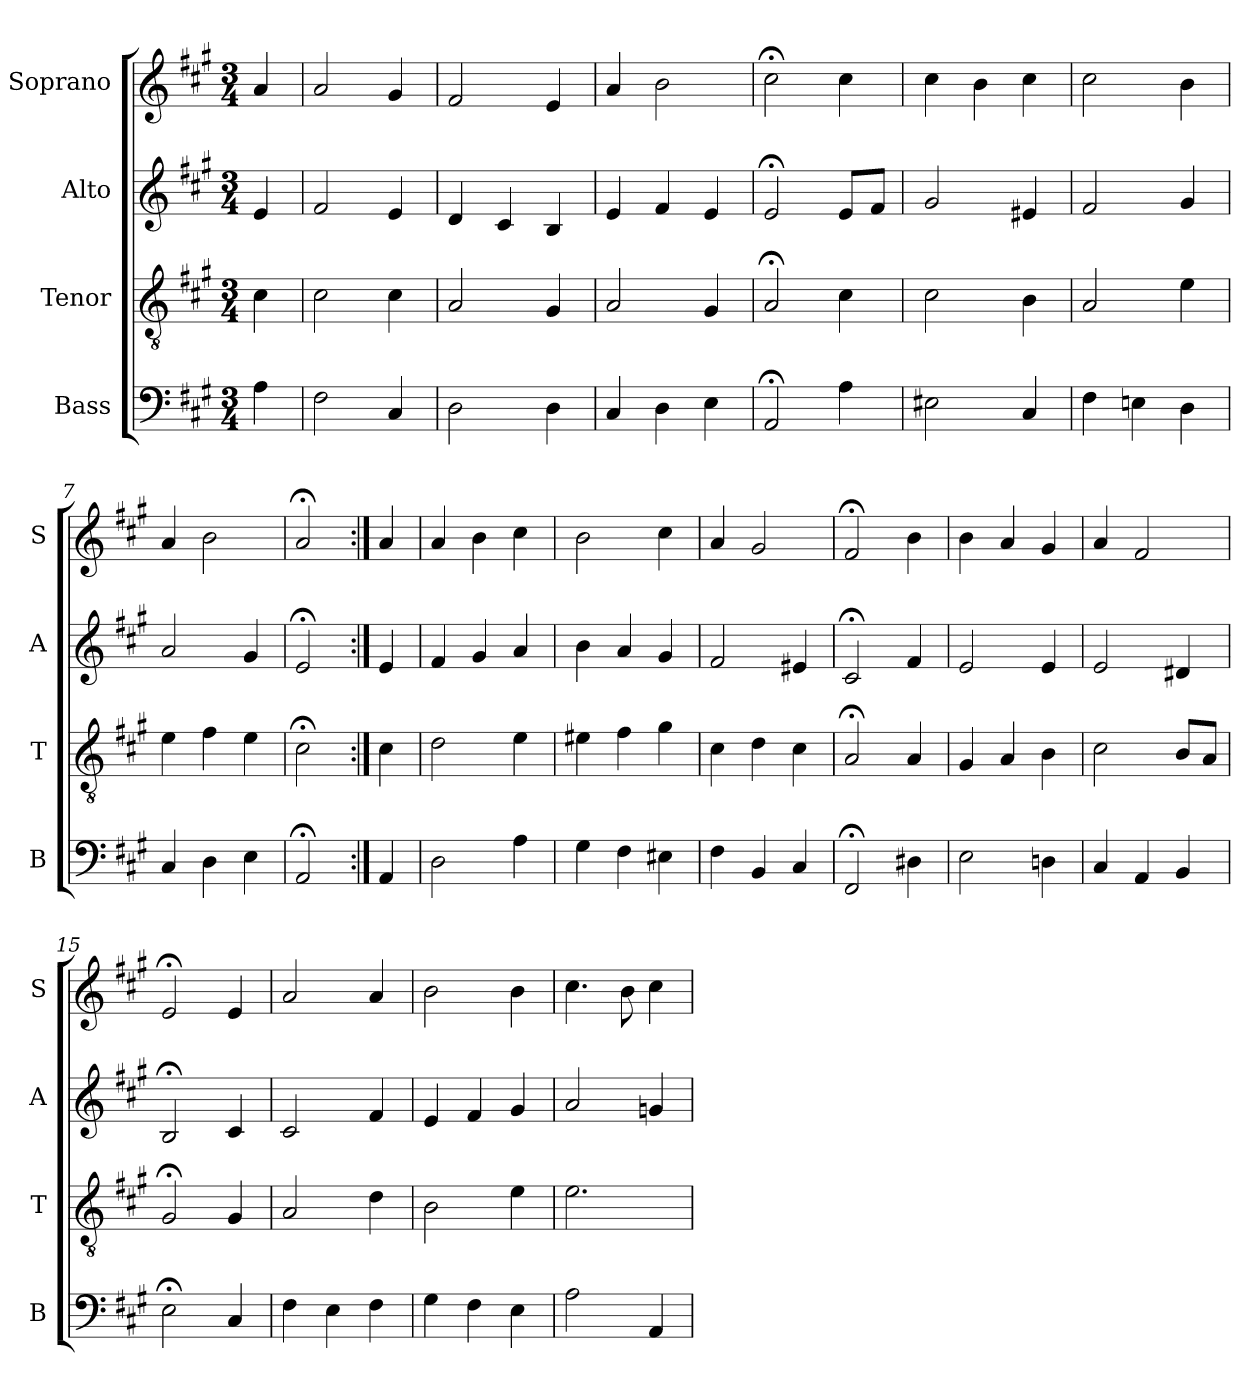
**kern	**kern	**kern	**kern
*part4	*part3	*part2	*part1
*staff4	*staff3	*staff2	*staff1
*I"Bass	*I"Tenor	*I"Alto	*I"Soprano
*I'B	*I'T	*I'A	*I'S
*clefF4	*clefGv2	*clefG2	*clefG2
*k[f#c#g#]	*k[f#c#g#]	*k[f#c#g#]	*k[f#c#g#]
*A:	*A:	*A:	*A:
*M3/4	*M3/4	*M3/4	*M3/4
*MM100	*MM100	*MM100	*MM100
=	=	=	=
4A	4c#	4e	4a
=1	=1	=1	=1
2F#	2c#	2f#	2a
4C#	4c#	4e	4g#
=2	=2	=2	=2
2D	2A	4d	2f#
.	.	4c#	.
4D	4G#i	4Bi	4e
=3	=3	=3	=3
4C#	2Ai	4ei	4a
4D	.	4f#	2b
4E	4G#	4e	.
=4	=4	=4	=4
2AA;<	2A;<	2e;<	2cc#;<
4A	4c#	8eL	4cc#
.	.	8f#J	.
=5	=5	=5	=5
2E#X	2c#	2g#	4cc#
.	.	.	4b
4C#	4B	4e#X	4cc#
=6	=6	=6	=6
4F#	2A	2f#	2cc#
4En	.	.	.
4D	4e	4g#	4b
=7	=7	=7	=7
4C#	4e	2a	4a
4D	4f#	.	2b
4E	4e	4g#	.
=8	=8	=8	=8
2AA;<	2c#;<	2e;<	2a;<
=:|!	=:|!	=:|!	=:|!
4AA	4c#	4e	4a
=9	=9	=9	=9
2D	2d	4f#	4a
.	.	4g#	4b
4A	4e	4a	4cc#
=10	=10	=10	=10
4G#	4e#X	4b	2b
4F#	4f#	4a	.
4E#X	4g#	4g#	4cc#
=11	=11	=11	=11
4F#	4c#	2f#	4a
4BB	4d	.	2g#
4C#	4c#	4e#X	.
=12	=12	=12	=12
2FF#;<	2A;<	2c#;<	2f#;<
4D#X	4A	4f#	4b
=13	=13	=13	=13
2E	4G#	2e	4b
.	4A	.	4a
4Dn	4B	4e	4g#
=14	=14	=14	=14
4C#	2c#	2e	4a
4AA	.	.	2f#
4BB	8BL	4d#X	.
.	8AJ	.	.
=15	=15	=15	=15
2E;<	2G#;<	2B;<	2e;<
4C#	4G#	4c#	4e
=16	=16	=16	=16
4F#	2A	2c#	2a
4E	.	.	.
4F#	4d	4f#	4a
=17	=17	=17	=17
4G#	2B	4e	2b
4F#	.	4f#	.
4E	4e	4g#	4b
=18	=18	=18	=18
2A	2.e	2a	4.cc#
.	.	.	8b
4AA	.	4gn	4cc#
=	=	=	=
*-	*-	*-	*-
